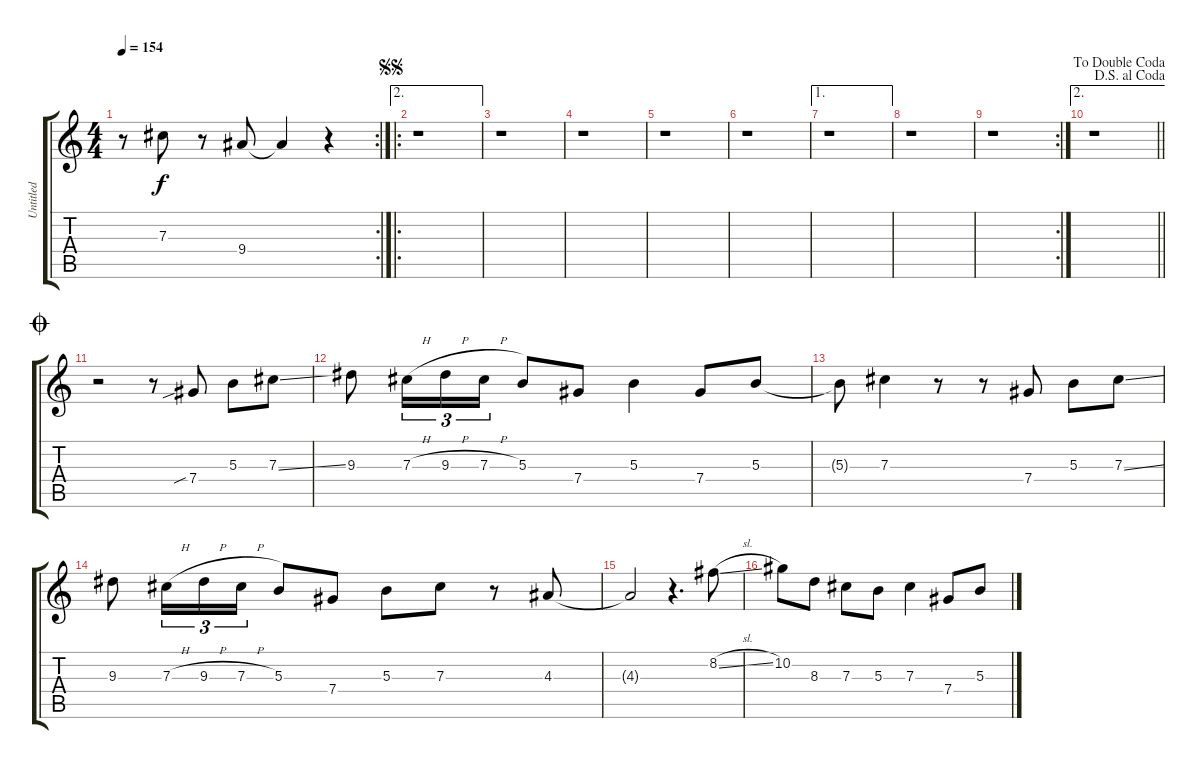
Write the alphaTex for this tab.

\track ("Untitled" "Untitled") {instrument electricguitarclean}
\staff {score tabs}
\tuning (Eb4 Bb3 Gb3 Db3 Ab2 Eb2) {hide}
\rc 2
\ts (4 4)
\tempo 154
\clef g2
\ks c
r.8{dy f} 7.3.8 r.8 9.4.8 9.4{t}.4 r.4 |
\ae 2
\ro
\jump segnosegno
r.1 |
r.1 |
r.1 |
r.1 |
r.1 |
\ae 1
r.1 |
r.1 |
\rc 2
r.1 |
\ae 2
\jump dalsegnoalcoda
\jump dadoublecoda
\barLineRight lightlight
r.1 |
\jump coda
r.2 r.8 7.4{sib}.8 5.3.8 7.3{ss}.8 |
9.3.8 7.3{h}.16{tu (3 2)} 9.3{h}.16{tu (3 2)} 7.3{h}.16{tu (3 2)} 5.3.8 7.4.8 5.3.4 7.4.8 5.3.8 |
5.3{t}.8 7.3.4 r.8 r.8 7.4.8 5.3.8 7.3{ss}.8 |
9.3.8 7.3{h}.16{tu (3 2)} 9.3{h}.16{tu (3 2)} 7.3{h}.16{tu (3 2)} 5.3.8 7.4.8 5.3.8 7.3.8 r.8 4.3.8 |
4.3{t}.2 r.4{d} 8.2{sl}.8 |
10.2.8 8.3.8 7.3.8 5.3.8 7.3.4 7.4.8 5.3.8
